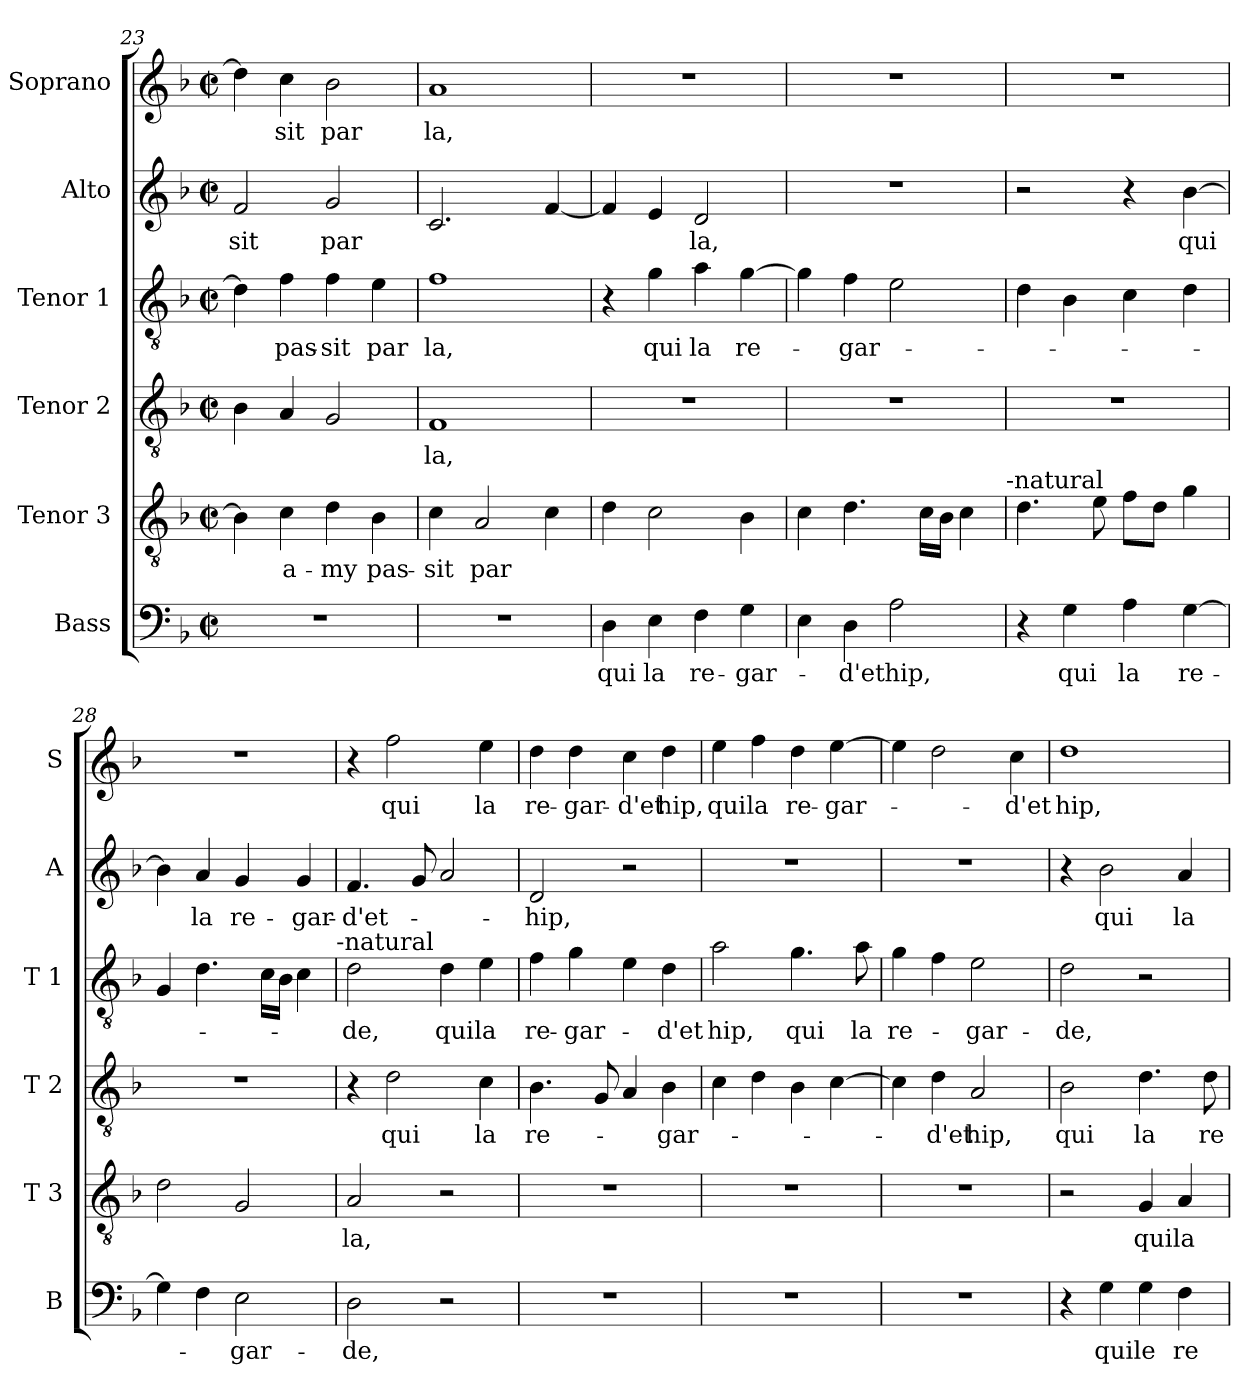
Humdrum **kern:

**kern	**text	**kern	**text	**kern	**text	**kern	**text	**kern	**text	**kern	**text
*part6	*part6	*part5	*part5	*part4	*part4	*part3	*part3	*part2	*part2	*part1	*part1
*staff6	*staff6	*staff5	*staff5	*staff4	*staff4	*staff3	*staff3	*staff2	*staff2	*staff1	*staff1
*I"Bass	*	*I"Tenor 3	*	*I"Tenor 2	*	*I"Tenor 1	*	*I"Alto	*	*I"Soprano	*
*I'B	*	*I'T 3	*	*I'T 2	*	*I'T 1	*	*I'A	*	*I'S	*
*clefF4	*	*clefGv2	*	*clefGv2	*	*clefGv2	*	*clefG2	*	*clefG2	*
*k[b-]	*	*k[b-]	*	*k[b-]	*	*k[b-]	*	*k[b-]	*	*k[b-]	*
*F:	*	*F:	*	*F:	*	*F:	*	*F:	*	*F:	*
*M2/2	*	*M2/2	*	*M2/2	*	*M2/2	*	*M2/2	*	*M2/2	*
*met(c|)	*	*met(c|)	*	*met(c|)	*	*met(c|)	*	*met(c|)	*	*met(c|)	*
=23	=23	=23	=23	=23	=23	=23	=23	=23	=23	=23	=23
1r	.	4B-\]	.	4B-\	.	4d\]	.	2f/	-sit	4dd\]	.
.	.	4c\	a-	4A/	.	4f\	pas-	.	.	4cc\	sit
.	.	4d\	-my	2G/	.	4f\	-sit	2g/	par	2b-\	par
.	.	4B-\	pas-	.	.	4e\	par	.	.	.	.
!!LO:PB:g=z
=24	=24	=24	=24	=24	=24	=24	=24	=24	=24	=24	=24
1r	.	4c\	-sit	1F	la,	1f	la,	2.c/	.	1a	la,
.	.	2A/	par	.	.	.	.	.	.	.	.
.	.	4c\	.	.	.	.	.	[4f/	.	.	.
=25	=25	=25	=25	=25	=25	=25	=25	=25	=25	=25	=25
4D\	qui	4d\	.	1r	.	4r	.	4f/]	.	1r	.
4E\	la	2c\	.	.	.	4g\	qui	4e/	.	.	.
4F\	re-	.	.	.	.	4a\	la	2d/	la,	.	.
4G\	-gar-	4B-\	.	.	.	[4g\	re-	.	.	.	.
=26	=26	=26	=26	=26	=26	=26	=26	=26	=26	=26	=26
4E\	.	4c\	.	1r	.	4g\]	.	1r	.	1r	.
4D\	-d'et	4.d\	.	.	.	4f\	-gar-	.	.	.	.
2A\	hip,	.	.	.	.	2e\	.	.	.	.	.
.	.	16c\LL	.	.	.	.	.	.	.	.	.
.	.	16B-\JJ	.	.	.	.	.	.	.	.	.
.	.	4c\	.	.	.	.	.	.	.	.	.
!	!	!LO:TX:a:t=-natural	!	!	!	!	!	!	!	!	!
=27	=27	=27	=27	=27	=27	=27	=27	=27	=27	=27	=27
4r	.	4.d\	.	1r	.	4d\	.	2r	.	1r	.
4G\	qui	.	.	.	.	4B-\	.	.	.	.	.
.	.	8e\	.	.	.	.	.	.	.	.	.
4A\	la	8f\L	.	.	.	4c\	.	4r	.	.	.
.	.	8d\J	.	.	.	.	.	.	.	.	.
[4G\	re-	4g\	.	.	.	4d\	.	[4b-\	qui	.	.
=28	=28	=28	=28	=28	=28	=28	=28	=28	=28	=28	=28
4G\]	.	2d\	.	1r	.	4G/	.	4b-\]	.	1r	.
4F\	.	.	.	.	.	4.d\	.	4a/	la	.	.
2E\	-gar-	2G/	.	.	.	.	.	4g/	re-	.	.
.	.	.	.	.	.	16c\LL	.	.	.	.	.
.	.	.	.	.	.	16B-\JJ	.	.	.	.	.
.	.	.	.	.	.	4c\	.	4g/	-gar-	.	.
!	!	!	!	!	!	!LO:TX:a:t=-natural	!	!	!	!	!
=29	=29	=29	=29	=29	=29	=29	=29	=29	=29	=29	=29
2D\	-de,	2A/	la,	4r	.	2d\	-de,	4.f/	-d'et-	4r	.
.	.	.	.	2d\	qui	.	.	.	.	2ff\	qui
.	.	.	.	.	.	.	.	8g/	.	.	.
2r	.	2r	.	.	.	4d\	qui	2a/	.	.	.
.	.	.	.	4c\	la	4e\	la	.	.	4ee\	la
!!LO:LB:g=z
=30	=30	=30	=30	=30	=30	=30	=30	=30	=30	=30	=30
1r	.	1r	.	4.B-\	re-	4f\	re-	2d/	-hip,	4dd\	re-
.	.	.	.	.	.	4g\	-gar-	.	.	4dd\	-gar-
.	.	.	.	8G/	.	.	.	.	.	.	.
.	.	.	.	4A/	.	4e\	.	2r	.	4cc\	-d'et
.	.	.	.	4B-\	-gar-	4d\	-d'et	.	.	4dd\	hip,
=31	=31	=31	=31	=31	=31	=31	=31	=31	=31	=31	=31
1r	.	1r	.	4c\	.	2a\	hip,	1r	.	4ee\	qui
.	.	.	.	4d\	.	.	.	.	.	4ff\	la
.	.	.	.	4B-\	.	4.g\	qui	.	.	4dd\	re-
.	.	.	.	[4c\	.	.	.	.	.	[4ee\	-gar-
.	.	.	.	.	.	8a\	la	.	.	.	.
=32	=32	=32	=32	=32	=32	=32	=32	=32	=32	=32	=32
1r	.	1r	.	4c\]	.	4g\	re-	1r	.	4ee\]	.
.	.	.	.	4d\	-d'et	4f\	.	.	.	2dd\	.
.	.	.	.	2A/	hip,	2e\	-gar-	.	.	.	.
.	.	.	.	.	.	.	.	.	.	4cc\	-d'et
=33	=33	=33	=33	=33	=33	=33	=33	=33	=33	=33	=33
4r	.	2r	.	2B-\	qui	2d\	-de,	4r	.	1dd	hip,
4G\	qui	.	.	.	.	.	.	2b-\	qui	.	.
4G\	le	4G/	qui	4.d\	la	2r	.	.	.	.	.
4F\	re-	4A/	la	.	.	.	.	4a/	la	.	.
.	.	.	.	8d\	re-	.	.	.	.	.	.
=	=	=	=	=	=	=	=	=	=	=	=
*-	*-	*-	*-	*-	*-	*-	*-	*-	*-	*-	*-
